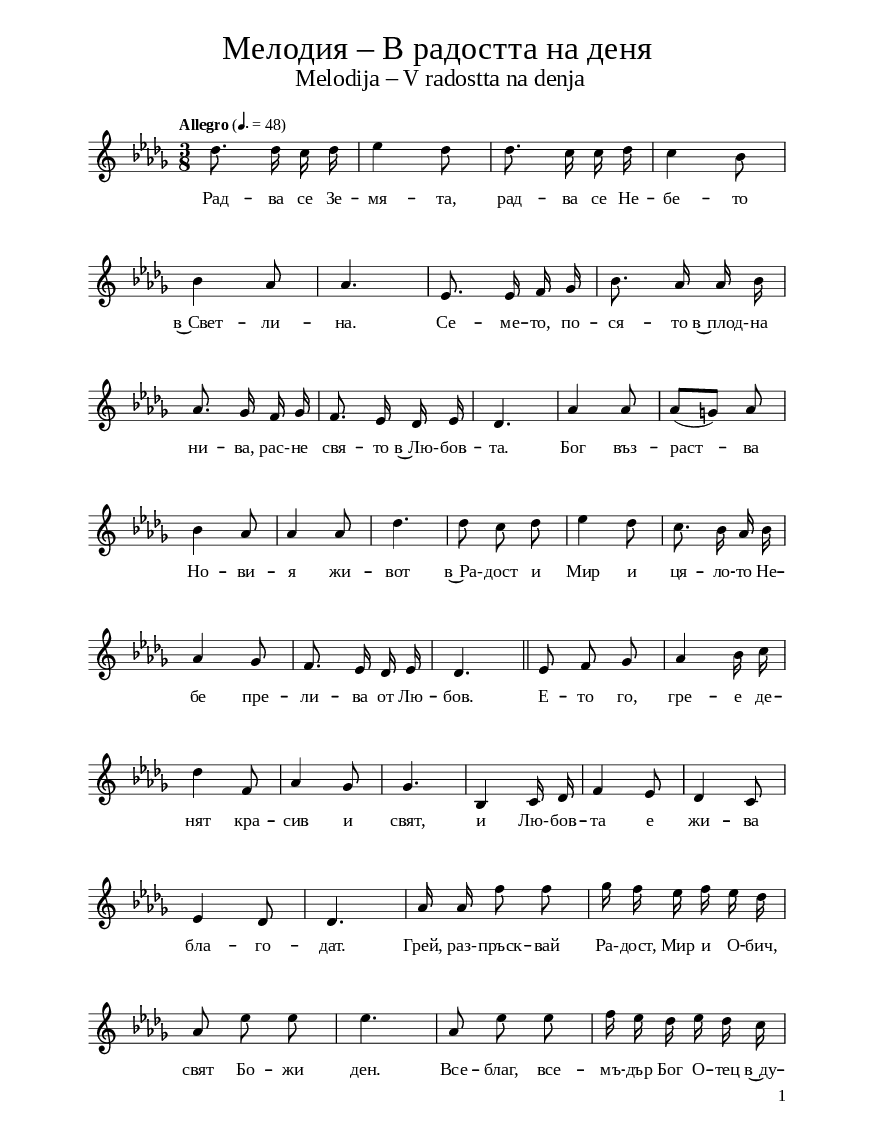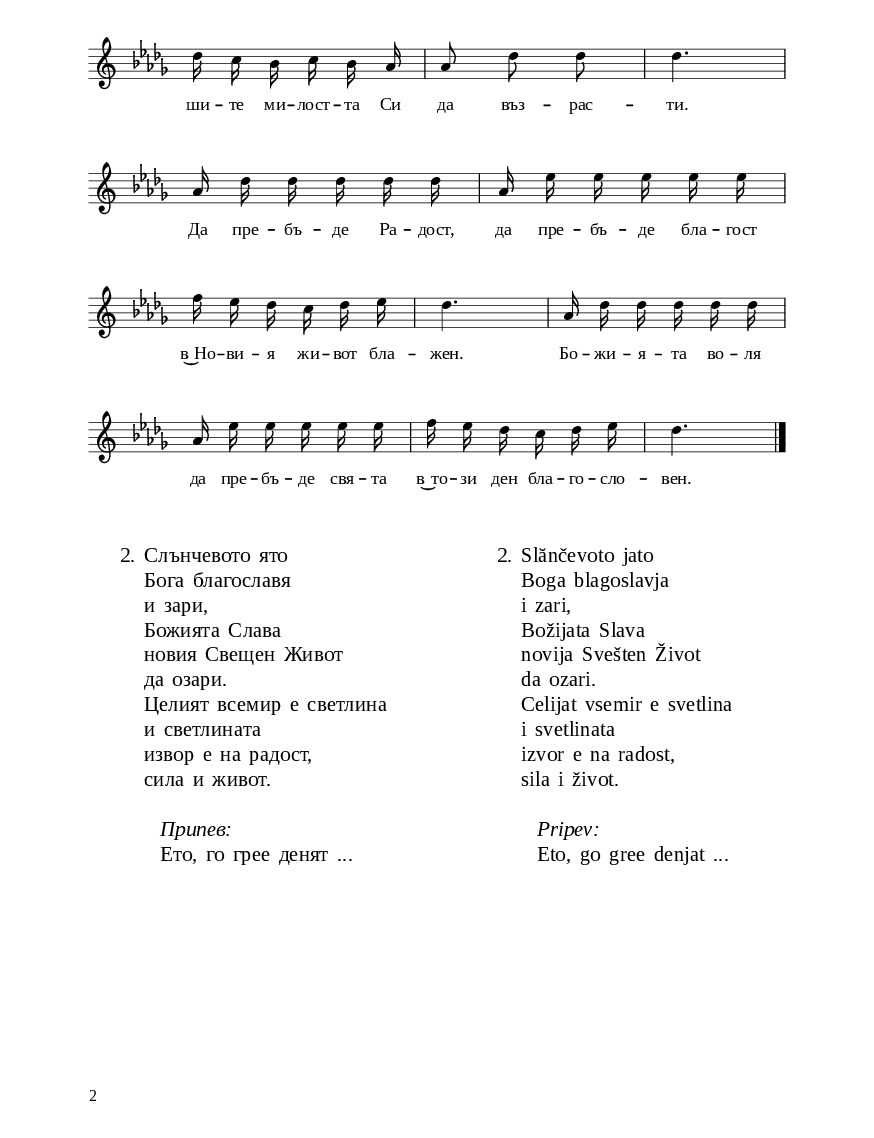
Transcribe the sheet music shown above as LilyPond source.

\version "2.24.2"

% include paper part and global functions
\include "include/globals.ily"

\bookpart {
  \label #'ref186
  \tocItem \markup "Мелодия – В радостта... – Melodija – V radostta..."
  \include "include/bookpart-paper.ily"
  \score {
    \include "include/score-layout.ily"

    \new Voice \absolute {
      \clef treble
      \key des \major
      \time 3/8
      \tempoFunc "Allegro" 4. "48"
      \autoBeamOff
      des''8. des''16 c''16 des''16
      | % 2
      es''4 des''8 | % 3
      des''8. c''16 c''16 des''16
      | % 4
      c''4 bes'8 \break | % 5
      bes'4  as'8 | % 6
      as'4. | % 7
      es'8.  es'16  f'16  ges'16  | % 8
      bes'8.  as'16  as'16 bes'16 \break | % 9
      as'8.  ges'16  f'16  ges'16 |

      f'8.  es'16  des'16  es'16 | % 11
      des'4. | % 12
      as'4  as'8   | % 13
      as'8 [(  g'8 )]  as'8 \break| % 14
      bes'4  as'8  | % 15
      as'4  as'8 | % 16
      des''4.  | % 17
      des''8 c''8 des''8 | % 18
      es''4 des''8 | % 19
      c''8. bes'16  as'16 bes'16 \break |

      as'4  ges'8  | % 21
      f'8.  es'16  des'16  es'16 | % 22
      des'4. \bar "||"
      es'8  f'8  ges'8 | % 24
      as'4 bes'16 c''16 \break | % 25
      des''4  f'8 | % 26
      as'4  ges'8 | % 27
      ges'4. | % 28
      bes4  c'16  des'16   | % 29
      f'4  es'8  |
      des'4  c'8  \break | % 31
      es'4  des'8 | % 32
      des'4. | % 33
      as'16  as'16 f''8 f''8 | % 34
      ges''16 f''16 es''16 f''16
      es''16 des''16 \break  | % 35
      as'8 es''8 es''8 | % 36
      es''4.  | % 37
      as'8 es''8 es''8   | % 38
      f''16 es''16 des''16 es''16
      des''16 c''16 \break| % 39
      des''16 c''16 bes'16 c''16
      bes'16  as'16 |
      as'8 des''8 des''8 | % 41
      des''4. \break | % 42
      as'16 des''16 des''16 des''16
      des''16 des''16  | % 43
      as'16 es''16 es''16 es''16
      es''16 es''16 \break | % 44
      f''16 es''16 des''16 c''16
      des''16 es''16 | % 45
      des''4. | % 46
      as'16 des''16 des''16 des''16
      des''16 des''16 \break | % 47
      as'16 es''16 es''16 es''16
      es''16 es''16 | % 48
      f''16 es''16 des''16 c''16
      des''16 es''16 | % 49
      des''4. \bar "|."
    }

    \addlyrics {
      Рад -- ва се Зе -- мя -- та, рад --
      ва се Не -- бе -- то в~Свет -- ли
      -- на. Се -- ме -- то, по -- ся -- то
      "в~плод-" -- на ни -- ва, "рас-" -- не
      свя -- то "в~Лю-" -- бов -- та. Бог
      въз -- раст -- ва Но -- ви -- я
      жи -- вот "в~Ра-" -- дост и Мир и
      ця -- ло -- то Не -- бе пре -- ли --
      ва от Лю -- бов. Е -- то го, гре --
      е де -- нят кра -- сив и свят, и
      "Лю-" -- бов -- та е жи -- ва бла --
      го -- дат. Грей, "раз-" -- "пръск" -- вай
      "Ра-" -- дост, Мир и О -- бич, свят
      Бо -- жи ден. Все -- благ, все --
      мъ -- дър Бог О -- тец в~ду -- ши
      -- те ми -- лост -- та Си да въз --
      рас -- ти. Да пре -- бъ -- де Ра --
      дост, да пре -- бъ -- де бла --
      гост в~Но -- ви -- я жи -- вот бла
      -- жен. Бо -- жи -- я -- та во -- ля
      да пре -- бъ -- де свя -- та в~то
      -- зи ден бла -- го -- сло -- вен.}
 
        \header {
          title = \titleFunc "Мелодия – В радостта на деня" " Melodija – V radostta na denja"
        }

        \midi{}

      } % score

      \markup \fontsize #bgCoupletFontSize {
        \hspace #3
        \override #`(baseline-skip . ,bgCoupletBaselineSkip)
        \column {
          \line {  2. Слънчевото ято}

          \line {   "   " Бога благославя}

          \line {   "   " и зари,}

          \line {   "   " Божията Слава}

          \line {   "   " новия Свещен Живот}

          \line {   "   " да озари.}

          \line {   "   " Целият всемир е светлина}

          \line {   "   " и светлината}

          \line {   "   " извор е на радост,}

          \line {   "   " сила и живот.}
          \line {   "   " }
          \line \italic {   "      " Припев:}
          \line {   "      " Ето, го грее денят ...}


        }

        \hspace #10
        \override #`(baseline-skip . ,bgCoupletBaselineSkip)
        \column {
          \line {  2. Slănčevoto jato}

          \line {   "   " Boga blagoslavja}

          \line {   "   " i zari,}

          \line {   "   " Božijata Slava}

          \line {   "   " novija Svešten Život}

          \line {   "   " da ozari.}

          \line {   "   " Celijat vsemir e svetlina}

          \line {   "   " i svetlinata}

          \line {   "   " izvor e na radost,}

          \line {   "   " sila i život.}
          \line {   "   " }
          \line \italic {   "      " Pripev:}
          \line {   "      " Eto, go gree denjat ...}


        }%column
      } % markup

      \pageBreak

      % include foreign translation(s) of the song
      

    } % bookpart

    % Più mosso
    %
